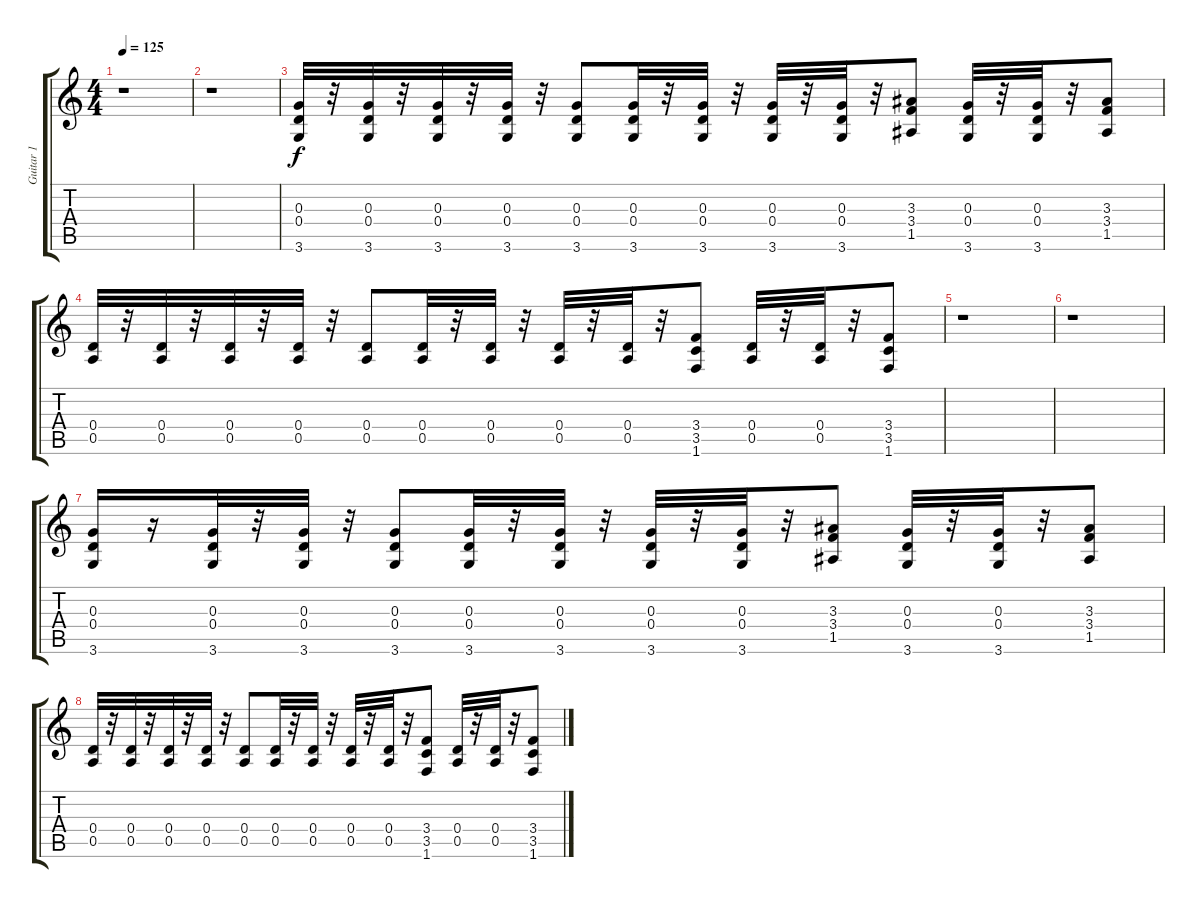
\track ("Guitar 1" "Guitar 1") {instrument distortionguitar}
\staff {score tabs}
\tuning (E4 B3 G3 D3 A2 E2) {hide}
\ts (4 4)
\tempo 125
\clef g2
\ks c
r.1{dy f} |
r.1 |
(0.3 0.4 3.6).32 r.32 (0.3 0.4 3.6).32 r.32 (0.3 0.4 3.6).32 r.32 (0.3 0.4 3.6).32 r.32 (0.3 0.4 3.6).8 (0.3 0.4 3.6).32 r.32 (0.3 0.4 3.6).32 r.32 (0.3 0.4 3.6).32 r.32 (0.3 0.4 3.6).32 r.32 (3.3 3.4 1.5).8 (0.3 0.4 3.6).32 r.32 (0.3 0.4 3.6).32 r.32 (3.3 3.4 1.5).8 |
(0.4 0.5).32 r.32 (0.4 0.5).32 r.32 (0.4 0.5).32 r.32 (0.4 0.5).32 r.32 (0.4 0.5).8 (0.4 0.5).32 r.32 (0.4 0.5).32 r.32 (0.4 0.5).32 r.32 (0.4 0.5).32 r.32 (3.4 3.5 1.6).8 (0.4 0.5).32 r.32 (0.4 0.5).32 r.32 (3.4 3.5 1.6).8 |
r.1 |
r.1 |
(0.3 0.4 3.6).16 r.16 (0.3 0.4 3.6).32 r.32 (0.3 0.4 3.6).32 r.32 (0.3 0.4 3.6).8 (0.3 0.4 3.6).32 r.32 (0.3 0.4 3.6).32 r.32 (0.3 0.4 3.6).32 r.32 (0.3 0.4 3.6).32 r.32 (3.3 3.4 1.5).8 (0.3 0.4 3.6).32 r.32 (0.3 0.4 3.6).32 r.32 (3.3 3.4 1.5).8 |
(0.4 0.5).32 r.32 (0.4 0.5).32 r.32 (0.4 0.5).32 r.32 (0.4 0.5).32 r.32 (0.4 0.5).8 (0.4 0.5).32 r.32 (0.4 0.5).32 r.32 (0.4 0.5).32 r.32 (0.4 0.5).32 r.32 (3.4 3.5 1.6).8 (0.4 0.5).32 r.32 (0.4 0.5).32 r.32 (3.4 3.5 1.6).8
